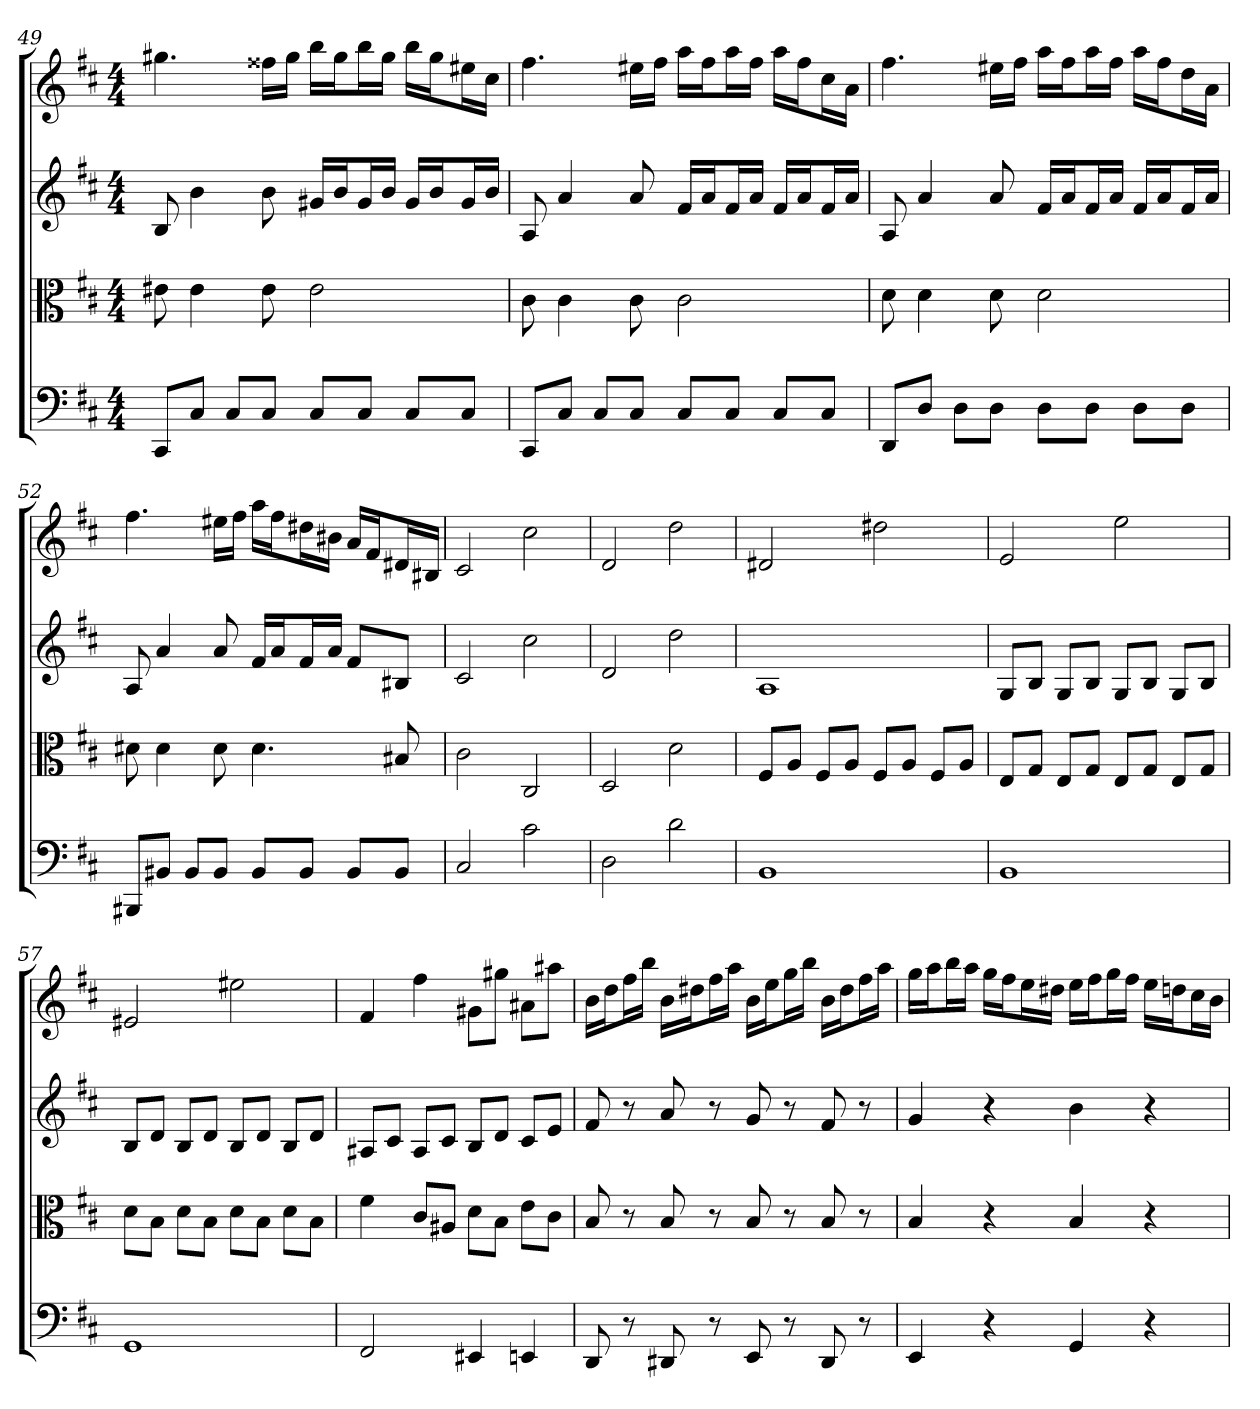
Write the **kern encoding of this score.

**kern	**kern	**kern	**kern
*part4	*part3	*part2	*part1
*staff4	*staff3	*staff2	*staff1
*clefF4	*clefC3	*	*
*k[f#c#]	*k[f#c#]	*k[f#c#]	*k[f#c#]
*b:	*b:	*b:	*b:
*M4/4	*M4/4	*M4/4	*M4/4
=49	=49	=49	=49
8CC#/L	8e#X	8B	4.gg#X
8C#/J	4e#	4b	.
8C#/L	.	.	.
8C#/J	8e#	8b	16ff##XLL
.	.	.	16gg#JJ
8C#/L	2e#	16g#XLL	16bbLL
.	.	16bJ	16gg#J
8C#/J	.	16g#L	16bbL
.	.	16bJJ	16gg#JJ
8C#/L	.	16g#LL	16bbLL
.	.	16bJ	16gg#J
8C#/J	.	16g#L	16ee#XL
.	.	16bJJ	16cc#JJ
=50	=50	=50	=50
8CC#/L	8c#	8A	4.ff#
8C#/J	4c#	4a	.
8C#/L	.	.	.
8C#/J	8c#	8a	16ee#XLL
.	.	.	16ff#JJ
8C#/L	2c#	16f#LL	16aaLL
.	.	16aJ	16ff#J
8C#/J	.	16f#L	16aaL
.	.	16aJJ	16ff#JJ
8C#/L	.	16f#LL	16aaLL
.	.	16aJ	16ff#J
8C#/J	.	16f#L	16cc#L
.	.	16aJJ	16aJJ
=51	=51	=51	=51
8DD/L	8d	8A	4.ff#
8D/J	4d	4a	.
8D\L	.	.	.
8D\J	8d	8a	16ee#XLL
.	.	.	16ff#JJ
8D\L	2d	16f#LL	16aaLL
.	.	16aJ	16ff#J
8D\J	.	16f#L	16aaL
.	.	16aJJ	16ff#JJ
8D\L	.	16f#LL	16aaLL
.	.	16aJ	16ff#J
8D\J	.	16f#L	16ddL
.	.	16aJJ	16aJJ
=52	=52	=52	=52
8BBB#X/L	8d#X	8A	4.ff#
8BB#X/J	4d#	4a	.
8BB#/L	.	.	.
8BB#/J	8d#	8a	16ee#XLL
.	.	.	16ff#JJ
8BB#/L	4.d#	16f#LL	16aaLL
.	.	16aJ	16ff#J
8BB#/J	.	16f#L	16dd#XL
.	.	16aJJ	16b#XJJ
8BB#/L	.	8f#L	16aLL
.	.	.	16f#J
8BB#/J	8B#X	8B#XJ	16d#XL
.	.	.	16B#XJJ
=53	=53	=53	=53
2C#	2c#	2c#	2c#
2c#	2C#	2cc#	2cc#
=54	=54	=54	=54
2D	2D	2d	2d
2d	2d	2dd	2dd
=55	=55	=55	=55
1BB	8F#/L	1A	2d#X
.	8A/J	.	.
.	8F#/L	.	.
.	8A/J	.	.
.	8F#/L	.	2dd#X
.	8A/J	.	.
.	8F#/L	.	.
.	8A/J	.	.
=56	=56	=56	=56
1BB	8E/L	8GL	2e
.	8G/J	8BJ	.
.	8E/L	8GL	.
.	8G/J	8BJ	.
.	8E/L	8GL	2ee
.	8G/J	8BJ	.
.	8E/L	8GL	.
.	8G/J	8BJ	.
=57	=57	=57	=57
1GG	8d\L	8BL	2e#X
.	8B\J	8dJ	.
.	8d\L	8BL	.
.	8B\J	8dJ	.
.	8d\L	8BL	2ee#X
.	8B\J	8dJ	.
.	8d\L	8BL	.
.	8B\J	8dJ	.
=58	=58	=58	=58
2FF#	4f#	8A#XL	4f#
.	.	8c#J	.
.	8c#/L	8A#L	4ff#
.	8A#X/J	8c#J	.
4EE#X	8d\L	8BL	8g#XL
.	8B\J	8dJ	8gg#XJ
4EEn	8e\L	8c#L	8a#XL
.	8c#\J	8eJ	8aa#XJ
=59	=59	=59	=59
8DD	8B	8f#	16bLL
.	.	.	16ddJ
8r	8r	8r	16ff#L
.	.	.	16bbJJ
8DD#X	8B	8a	16bLL
.	.	.	16dd#XJ
8r	8r	8r	16ff#L
.	.	.	16aaJJ
8EE	8B	8g	16bLL
.	.	.	16eeJ
8r	8r	8r	16ggL
.	.	.	16bbJJ
8DD#	8B	8f#	16bLL
.	.	.	16dd#J
8r	8r	8r	16ff#L
.	.	.	16aaJJ
=60	=60	=60	=60
4EE	4B	4g	16ggLL
.	.	.	16aaJ
.	.	.	16bbL
.	.	.	16aaJJ
4r	4r	4r	16ggLL
.	.	.	16ff#J
.	.	.	16eeL
.	.	.	16dd#XJJ
4GG	4B	4b	16eeLL
.	.	.	16ff#J
.	.	.	16ggL
.	.	.	16ff#JJ
4r	4r	4r	16eeLL
.	.	.	16ddnJ
.	.	.	16cc#L
.	.	.	16bJJ
=	=	=	=
*-	*-	*-	*-
